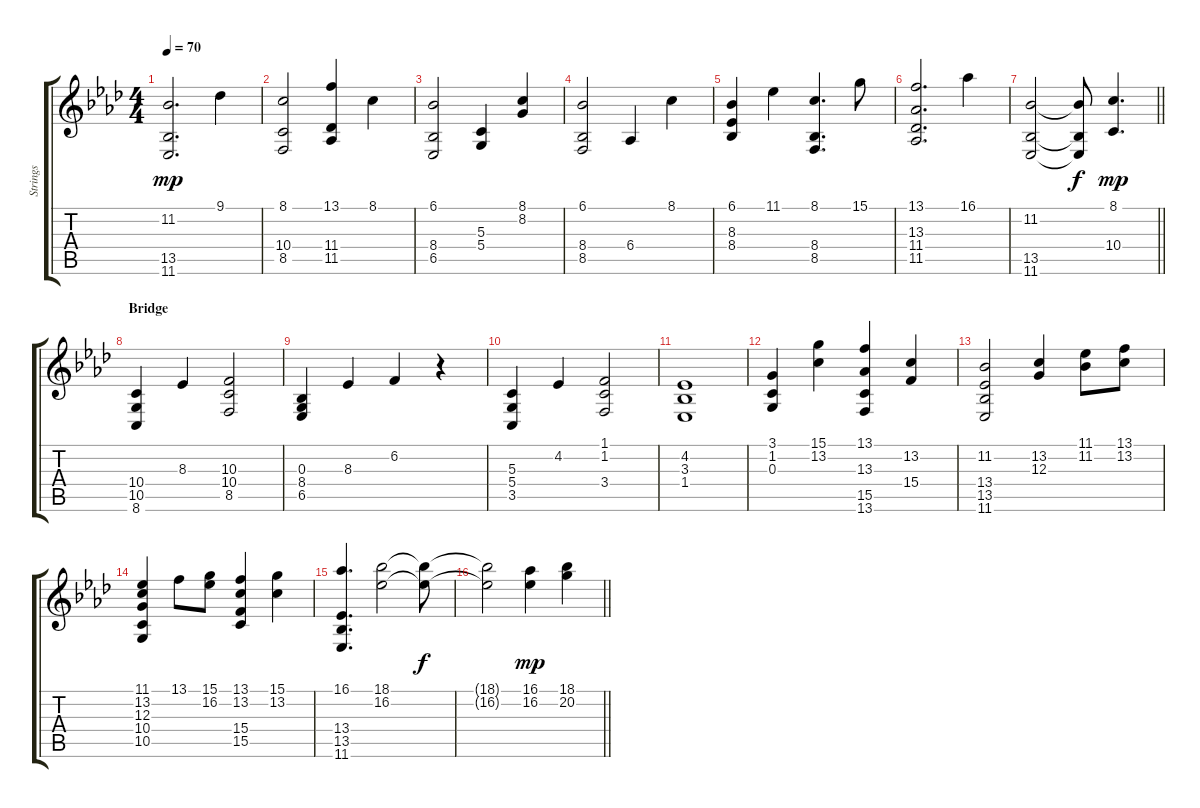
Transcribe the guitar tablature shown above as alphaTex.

\track ("Strings" "Strings") {instrument stringensemble2}
\staff {score tabs}
\tuning (E4 B3 G3 D3 A2 E2) {hide}
\ts (4 4)
\tempo 70
\clef g2
\ks ab
(11.2 13.5 11.6).2{d dy mp} 9.1.4 |
(8.1 10.4 8.5).2 (13.1 11.4 11.5).4 8.1.4 |
(6.1 8.4 6.5).2 (5.3 5.4).4 (8.1 8.2).4 |
(6.1 8.4 8.5).2 6.4.4 8.1.4 |
(6.1 8.3 8.4).4 11.1.4 (8.1 8.4 8.5).4{d} 15.1.8 |
(13.1 13.3 11.4 11.5).2{d} 16.1.4 |
\barLineRight lightlight
(11.2 13.5 11.6).2 (11.2{t} 13.5{t} 11.6{t}).8{dy f} (8.1 10.4).4{d dy mp} |
\section ("" "Bridge")
(10.4 10.5 8.6).4 8.3.4 (10.3 10.4 8.5).2 |
(0.3 8.4 6.5).4 8.3.4 6.2.4 r.4 |
(5.3 5.4 3.5).4 4.2.4 (1.1 1.2 3.4).2 |
(4.2 3.3 1.4).1 |
(3.1 1.2 0.3).4 (15.1 13.2).4 (13.1 13.3 15.5 13.6).4 (13.2 15.4).4 |
(11.2 13.4 13.5 11.6).2 (13.2 12.3).4 (11.1 11.2).8 (13.1 13.2).8 |
(11.1 13.2 12.3 10.4 10.5).4 13.1.8 (15.1 16.2).8 (13.1 13.2 15.4 15.5).4 (15.1 13.2).4 |
(16.1 13.4 13.5 11.6).4{d} (18.1 16.2).2 (18.1{t} 16.2{t}).8{dy f} |
\barLineRight lightlight
(18.1{t} 16.2{t}).2 (16.1 16.2).4{dy mp} (18.1 20.2).4
